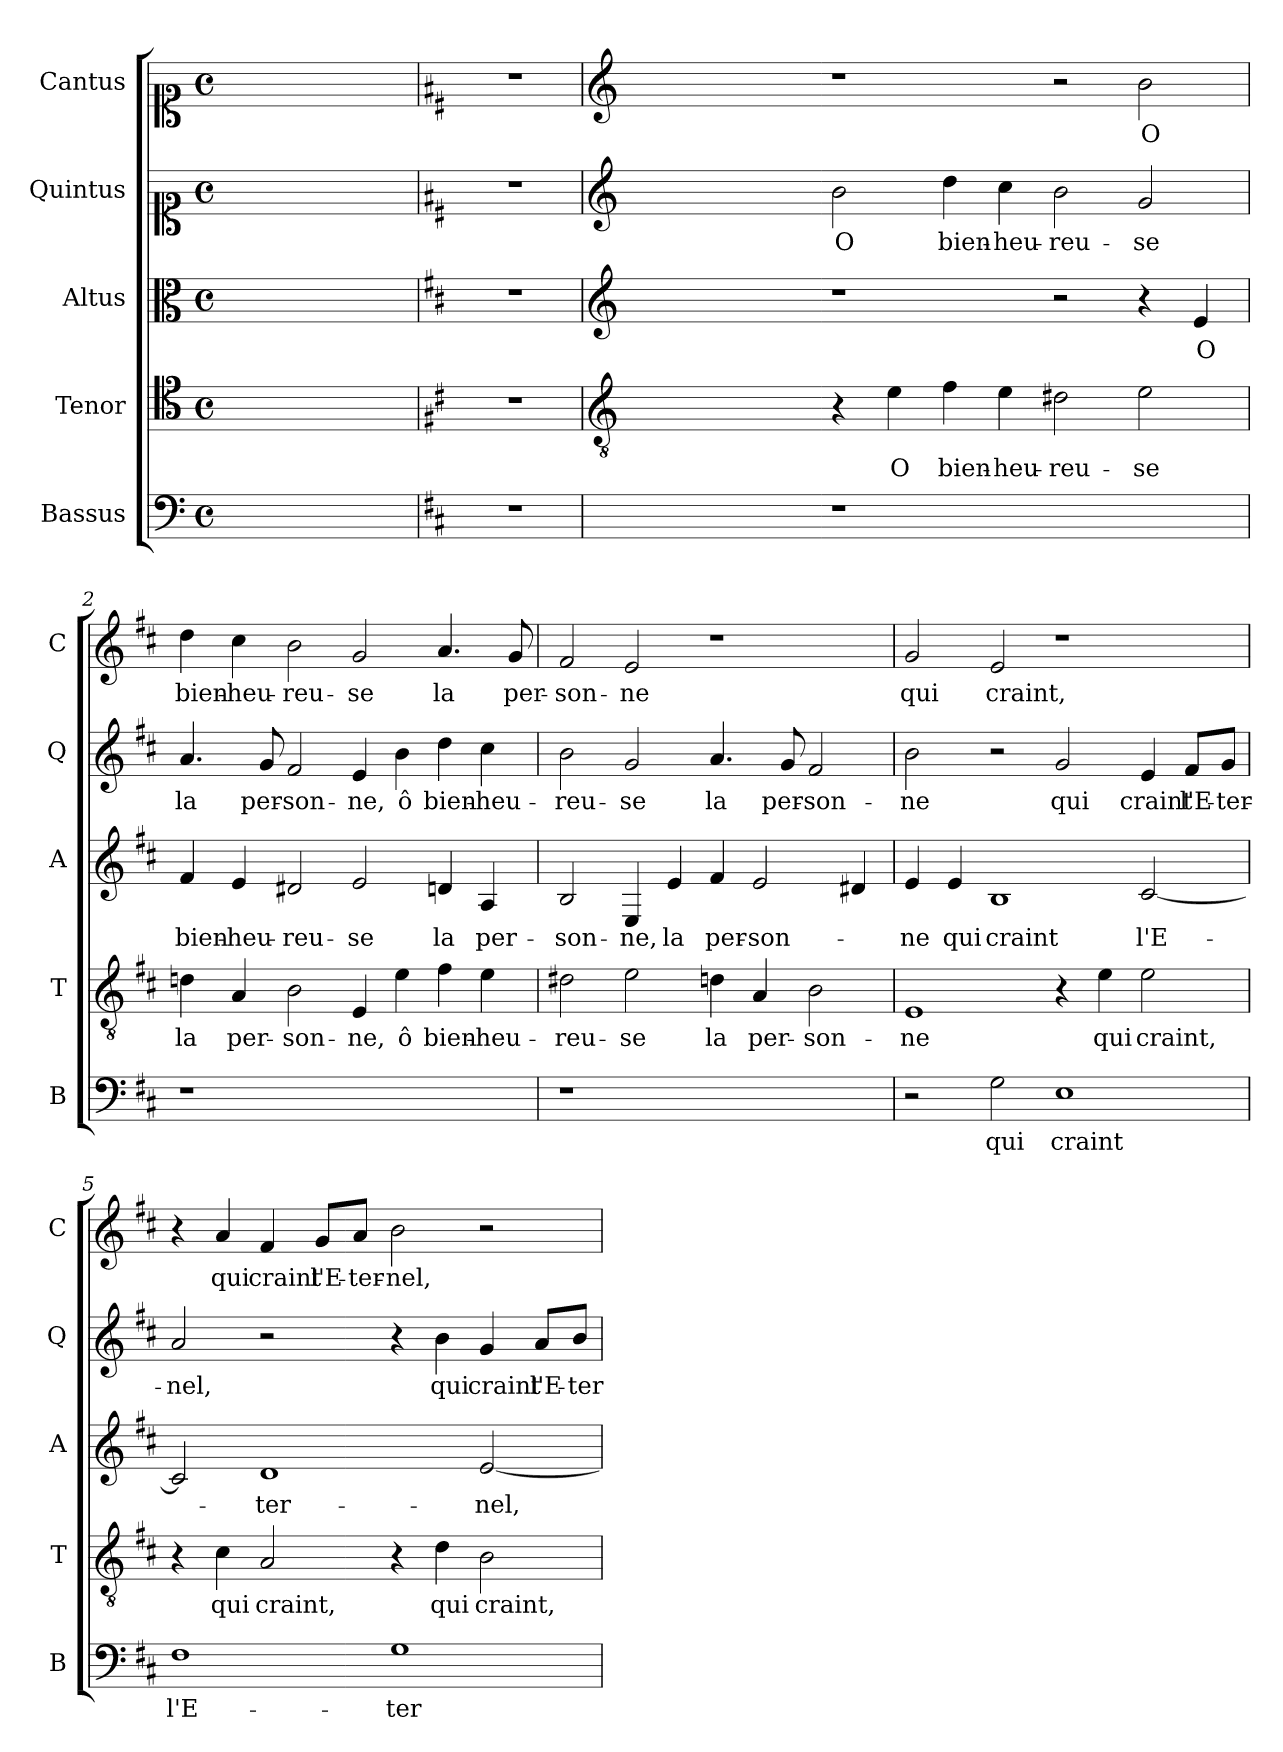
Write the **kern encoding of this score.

**kern	**text	**kern	**text	**kern	**text	**kern	**text	**kern	**text
*part5	*part5	*part4	*part4	*part3	*part3	*part2	*part2	*part1	*part1
*staff5	*staff5	*staff4	*staff4	*staff3	*staff3	*staff2	*staff2	*staff1	*staff1
*I"Bassus	*	*I"Tenor	*	*I"Altus	*	*I"Quintus	*	*I"Cantus	*
*I'B	*	*I'T	*	*I'A	*	*I'Q	*	*I'C	*
*clefF4	*	*clefC4	*	*clefC3	*	*clefC1	*	*clefC1	*
*k[]	*	*k[]	*	*k[]	*	*k[]	*	*k[]	*
*C:	*	*C:	*	*C:	*	*C:	*	*C:	*
*M4/4	*	*M4/4	*	*M4/4	*	*M4/4	*	*M4/4	*
*met(c)	*	*met(c)	*	*met(c)	*	*met(c)	*	*met(c)	*
=	=	=	=	=	=	=	=	=	=
0ryy	.	0ryy	.	0ryy	.	0ryy	.	0ryy	.
=1X	=1X	=1X	=1X	=1X	=1X	=1X	=1X	=1X	=1X
*k[f#c#]	*	*k[f#c#]	*	*k[f#c#]	*	*k[f#c#]	*	*k[f#c#]	*
*D:	*	*D:	*	*D:	*	*D:	*	*D:	*
1r	.	1r	.	1r	.	1r	.	1r	.
=2X	=2X	=2X	=2X	=2X	=2X	=2X	=2X	=2X	=2X
*	*	*clefGv2	*	*clefG2	*	*clefG2	*	*clefG2	*
0ryy	.	0ryy	.	0ryy	.	0ryy	.	0ryy	.
=1-	=1-	=1-	=1-	=1-	=1-	=1-	=1-	=1-	=1-
!	!	!	!	!	!	!	!LO:LY:b	!	!
1r	.	4r	.	1r	.	2b\	O	1r	.
!	!	!	!LO:LY:b	!	!	!	!	!	!
.	.	4e\	O	.	.	.	.	.	.
!	!	!	!LO:LY:b	!	!	!	!LO:LY:b	!	!
.	.	4f#\	bien-	.	.	4dd\	bien-	.	.
!	!	!	!LO:LY:b	!	!	!	!LO:LY:b	!	!
.	.	4e\	-heu-	.	.	4cc#\	-heu-	.	.
!	!	!	!LO:LY:b	!	!	!	!LO:LY:b	!	!
1ryy	.	2d#X\	-reu-	2r	.	2b\	-reu-	2r	.
!	!	!	!LO:LY:b	!	!	!	!LO:LY:b	!	!LO:LY:b
.	.	2e\	-se	4r	.	2g/	-se	2b\	O
!	!	!	!	!	!LO:LY:b	!	!	!	!
.	.	.	.	4e/	O	.	.	.	.
=2	=2	=2	=2	=2	=2	=2	=2	=2	=2
!	!	!	!LO:LY:b	!	!LO:LY:b	!	!LO:LY:b	!	!LO:LY:b
1r	.	4dni\	la	4f#/	bien-	4.a/	la	4dd\	bien-
!	!	!	!LO:LY:b	!	!LO:LY:b	!	!	!	!LO:LY:b
.	.	4A/	per-	4e/	-heu-	.	.	4cc#\	-heu-
!	!	!	!	!	!	!	!LO:LY:b	!	!
.	.	.	.	.	.	8g/	per-	.	.
!	!	!	!LO:LY:b	!	!LO:LY:b	!	!LO:LY:b	!	!LO:LY:b
.	.	2B\	-son-	2d#X/	-reu-	2f#/	-son-	2b\	-reu-
!	!	!	!LO:LY:b	!	!LO:LY:b	!	!LO:LY:b	!	!LO:LY:b
1ryy	.	4E/	-ne,	2e/	-se	4e/	-ne,	2g/	-se
!	!	!	!LO:LY:b	!	!	!	!LO:LY:b	!	!
.	.	4e\	ô	.	.	4b\	ô	.	.
!	!	!	!LO:LY:b	!	!LO:LY:b	!	!LO:LY:b	!	!LO:LY:b
.	.	4f#\	bien-	4dn/	la	4dd\	bien-	4.a/	la
!	!	!	!LO:LY:b	!	!LO:LY:b	!	!LO:LY:b	!	!
.	.	4e\	-heu-	4A/	per-	4cc#\	-heu-	.	.
!	!	!	!	!	!	!	!	!	!LO:LY:b
.	.	.	.	.	.	.	.	8g/	per-
=3	=3	=3	=3	=3	=3	=3	=3	=3	=3
!	!	!	!LO:LY:b	!	!LO:LY:b	!	!LO:LY:b	!	!LO:LY:b
1r	.	2d#X\	-reu-	2B/	-son-	2b\	-reu-	2f#/	-son-
!	!	!	!LO:LY:b	!	!LO:LY:b	!	!LO:LY:b	!	!LO:LY:b
.	.	2e\	-se	4E/	-ne,	2g/	-se	2e/	-ne
!	!	!	!	!	!LO:LY:b	!	!	!	!
.	.	.	.	4e/	la	.	.	.	.
!	!	!	!LO:LY:b	!	!LO:LY:b	!	!LO:LY:b	!	!
1ryy	.	4dn\	la	4f#/	per-	4.a/	la	1r	.
!	!	!	!LO:LY:b	!	!LO:LY:b	!	!	!	!
.	.	4A/	per-	2e/	-son-	.	.	.	.
!	!	!	!	!	!	!	!LO:LY:b	!	!
.	.	.	.	.	.	8g/	per-	.	.
!	!	!	!LO:LY:b	!	!	!	!LO:LY:b	!	!
.	.	2B\	-son-	.	.	2f#/	-son-	.	.
.	.	.	.	4d#X/	.	.	.	.	.
!!LO:LB:g=z
=4	=4	=4	=4	=4	=4	=4	=4	=4	=4
!	!	!	!LO:LY:b	!	!LO:LY:b	!	!LO:LY:b	!	!LO:LY:b
2r	.	1E	-ne	4e/	-ne	2b\	-ne	2g/	qui
!	!	!	!	!	!LO:LY:b	!	!	!	!
.	.	.	.	4e/	qui	.	.	.	.
!	!LO:LY:b	!	!	!	!LO:LY:b	!	!	!	!LO:LY:b
2G\	qui	.	.	1B	craint	2r	.	2e/	craint,
!	!LO:LY:b	!	!	!	!	!	!LO:LY:b	!	!
1E	craint	4r	.	.	.	2g/	qui	1r	.
!	!	!	!LO:LY:b	!	!	!	!	!	!
.	.	4e\	qui	.	.	.	.	.	.
!	!	!	!LO:LY:b	!	!LO:LY:b	!	!LO:LY:b	!	!
.	.	2e\	craint,	[2c#/	l'E-	4e/	craint	.	.
!	!	!	!	!	!	!	!LO:LY:b	!	!
.	.	.	.	.	.	8f#/L	l'E-	.	.
!	!	!	!	!	!	!	!LO:LY:b	!	!
.	.	.	.	.	.	8g/J	-ter-	.	.
=5	=5	=5	=5	=5	=5	=5	=5	=5	=5
!	!LO:LY:b	!	!	!	!	!	!LO:LY:b	!	!
1F#	l'E-	4r	.	2c#/]	.	2a/	-nel,	4r	.
!	!	!	!LO:LY:b	!	!	!	!	!	!LO:LY:b
.	.	4c#\	qui	.	.	.	.	4a/	qui
!	!	!	!LO:LY:b	!	!LO:LY:b	!	!	!	!LO:LY:b
.	.	2A/	craint,	1d	-ter-	2r	.	4f#/	craint
!	!	!	!	!	!	!	!	!	!LO:LY:b
.	.	.	.	.	.	.	.	8g/L	l'E-
!	!	!	!	!	!	!	!	!	!LO:LY:b
.	.	.	.	.	.	.	.	8a/J	-ter-
!	!LO:LY:b	!	!	!	!	!	!	!	!LO:LY:b
1G	-ter-	4r	.	.	.	4r	.	2b\	-nel,
!	!	!	!LO:LY:b	!	!	!	!LO:LY:b	!	!
.	.	4d\	qui	.	.	4b\	qui	.	.
!	!	!	!LO:LY:b	!	!LO:LY:b	!	!LO:LY:b	!	!
.	.	2B\	craint,	[2e/	-nel,	4g/	craint	2r	.
!	!	!	!	!	!	!	!LO:LY:b	!	!
.	.	.	.	.	.	8a/L	l'E-	.	.
!	!	!	!	!	!	!	!LO:LY:b	!	!
.	.	.	.	.	.	8b/J	-ter-	.	.
=	=	=	=	=	=	=	=	=	=
*-	*-	*-	*-	*-	*-	*-	*-	*-	*-
